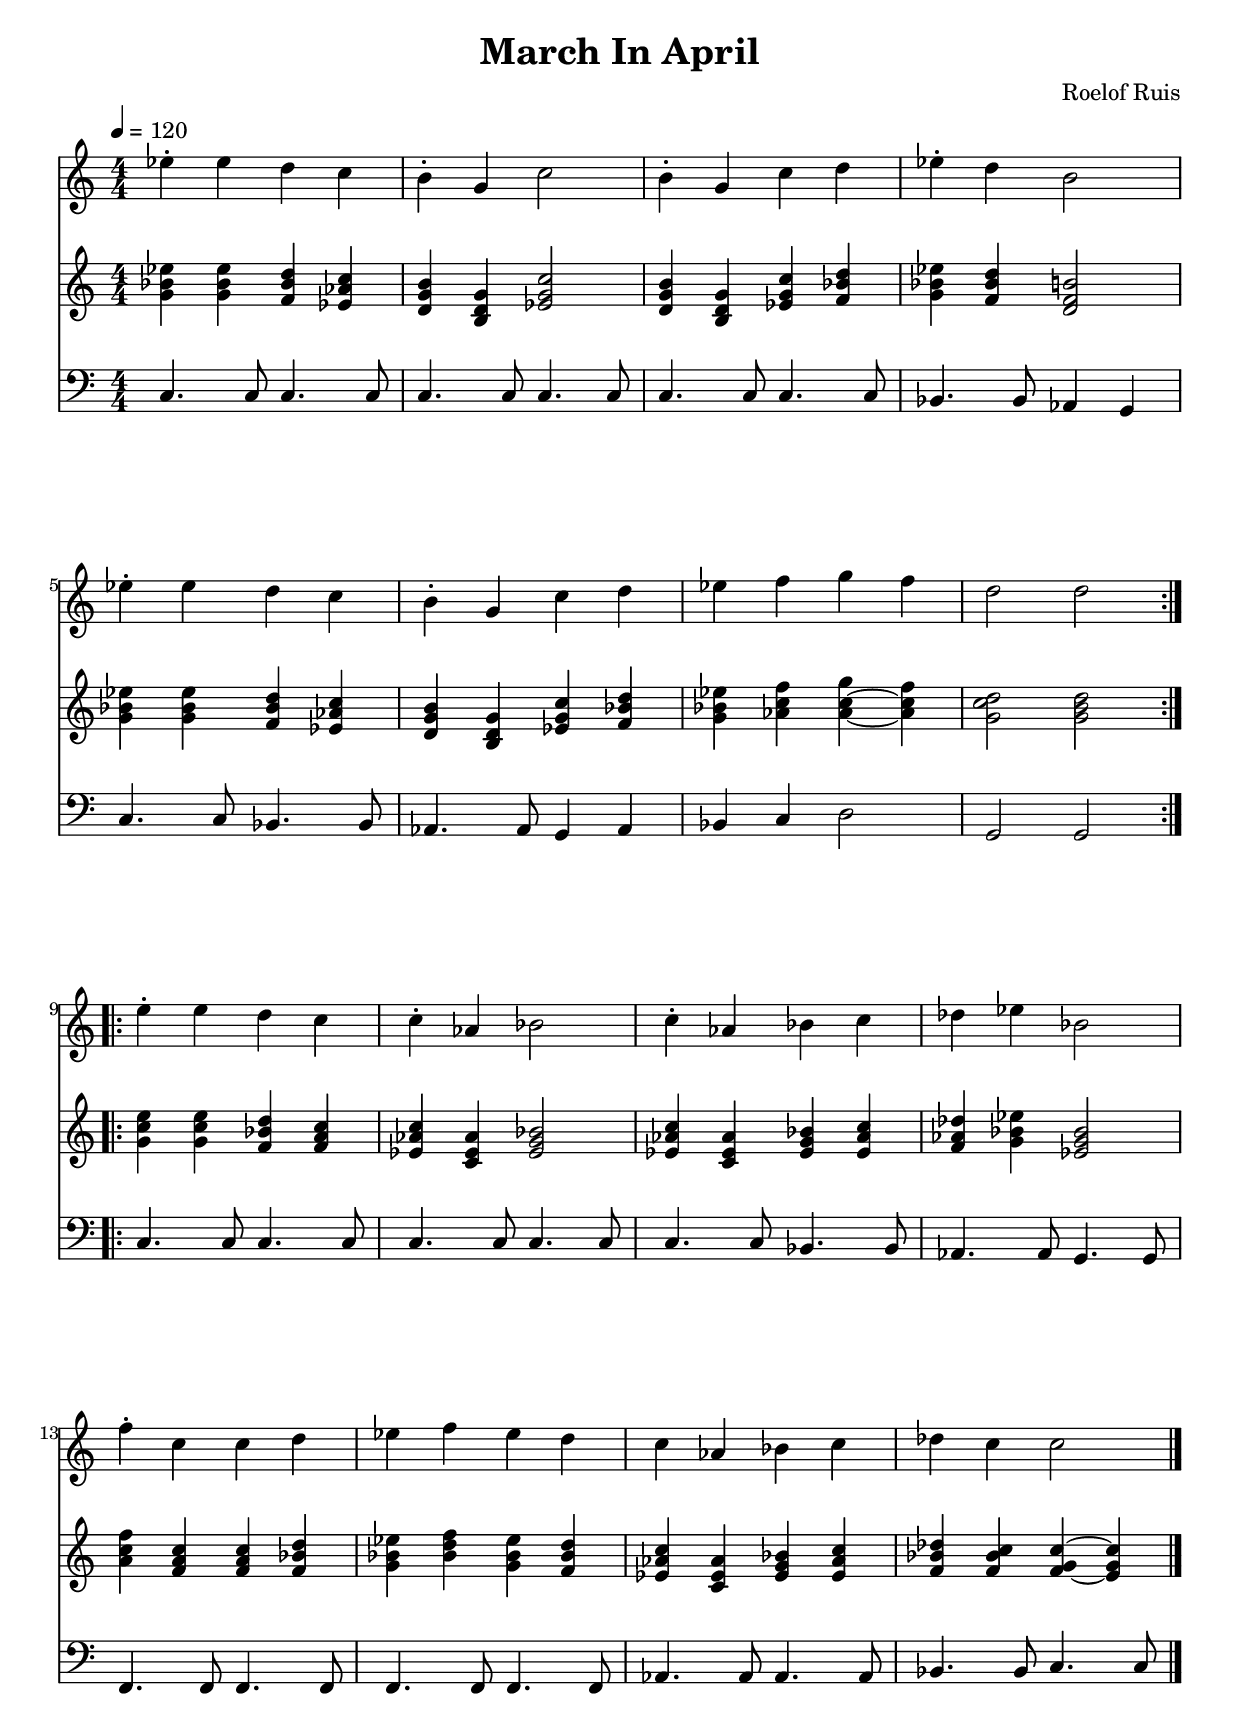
\version "2.24"

globalOptions = {
  \compressEmptyMeasures
  \numericTimeSignature
  \tempo 4=120
}

chordmusic = \chordmode {
  \set chordChanges = ##t
  
  % Chord
}

tenorSax = \relative c'' {
  \globalOptions
  \clef treble
  
  \repeat volta 2 {

    es4-. es d c |
    b-. g c2 |
    b4-. g c d |
    es4-. d b2 |
    
    es4-. es d c |
    b-. g c d |
    es4 f g f |
    d2 d2 |
    
  }
  
  \repeat volta 2 {
    
    e4-. e d c |
    c-. as bes2 |
    c4-. as bes c |
    des es bes2 |
    
    f'4-. c c d |
    es f es d |
    c as bes c |
    des c c2 |
    
  }

  \bar "|."
}

accordion = \relative c'' {
  \globalOptions
  \clef treble
  
  \repeat volta 2 {
  
    <g bes es>4 <g bes es> <f bes d> <es as c> |
    <d g b> <b d g> <es g c>2 |
    <d g b>4 <b d g> <es g c> <f bes d> |
    <g bes es> <f bes d> <d f b>2 |
  
    <g bes es>4 <g bes es> <f bes d> <es as c> |
    <d g b> <b d g> <es g c> <f bes d> |
    <g bes es> <as c f> <as~ c~ g'> <as c f> |
    <g c d>2 <g b d> |
    
  }
  
  \repeat volta 2 {

    <g c e>4 <g c e> <f bes d> <f a c> |
    <es as c> <c es as> <es g bes>2 |
    <es as c>4 <c es as> <es g bes> <es as c> |
    <f as des>4 <g bes es> <es g bes>2 |
    
    <a c f>4 <f a c> <f a c> <f bes d> |
    <g bes es>4 <bes d f> <g bes es> <f bes d> |
    <es as c> <c es as> <es g bes> <es as c> |
    <f bes des> <f bes c> <f g~ c~> <e g c> |
  
  }
  \bar "|."
}

bass = \relative c {
  \globalOptions
  \clef bass
  
  \repeat volta 2 {

    c4. c8 c4. c8 |
    c4. c8 c4. c8 |
    c4. c8 c4. c8 |
    bes4. bes8 as4 g |
    
    c4. c8 bes4. bes8 |
    as4. as8 g4 as |
    bes c d2 |
    g,2 g |

  }
  
  \repeat volta 2 {
    
    c4. c8 c4. c8 |
    c4. c8 c4. c8 |
    c4. c8 bes4. bes8 |
    as4. as8 g4. g8 |

    f4. f8 f4. f8 |
    f4. f8 f4. f8 |
    as4. as8 as4. as8 |
    bes4. bes8 c4. c8 |
    
  }

}

BookFull = \book {
  \bookOutputName "MarchInApril_Full"
  \paper {
    indent = 0.0
    ragged-last-bottom = ##f
    print-all-headers = ##t
    %max-systems-per-page = 16
  }
  
  \header {
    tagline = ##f
  }
  
  \score {
    \header {
      title = "March In April"
      composer = "Roelof Ruis"
    }
    <<
      \new ChordNames { \chordmusic }
      \new Staff = "saxophone" \tenorSax
      \new Staff = "accordion" \accordion
      \new Staff = "bass" \bass
    >>
  
    \layout {
      \context {
        \Score
        \remove Mark_engraver
        \remove Text_mark_engraver
        \remove Staff_collecting_engraver
      }
      \context {
        \Staff
        \consists Mark_engraver
        \consists Text_mark_engraver
        \consists Staff_collecting_engraver
      }
    }
  }
}

BookTenorSax = \book {
  \bookOutputName "MarchInApril_TenorSax" 
  \paper {
    indent = 0.0
    ragged-last-bottom = ##f
    print-all-headers = ##f
    max-systems-per-page = 12
  }
  
  \header {
    title = "March In April"
    composer = "Roelof Ruis"
    instrument = "Tenor Saxophone"
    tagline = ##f
  }
  
  \score {
    <<
      \new ChordNames { \transpose bes c' { \chordmusic } }
      \new Staff { \transpose bes c' \tenorSax }
    >>
  }
}

BookAccordion = \book {
  \bookOutputName "MarchInApril_Accordion" 
  \paper {
    indent = 0.0
    ragged-last-bottom = ##f
    print-all-headers = ##f
    max-systems-per-page = 12
  }
  
  \header {
    title = "March In April"
    composer = "Roelof Ruis"
    instrument = "Accordion"
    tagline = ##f
  }
  
  \score {
    <<
      \new ChordNames { \chordmusic }
      \new Staff { \accordion }
    >>
  }
}

BookBass = \book {
  \bookOutputName "MarchInApril_Bass" 
  \paper {
    indent = 0.0
    ragged-last-bottom = ##f
    print-all-headers = ##f
    max-systems-per-page = 12
  }
  
  \header {
    title = "March In April"
    composer = "Roelof Ruis"
    instrument = "Bass"
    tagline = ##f
  }
  
  \score {
    <<
      \new ChordNames { \chordmusic }
      \new Staff { \bass }
    >>
  }
}

Midi = \score {
  \bookOutputName "MarchInApril"
  <<
    \new Staff = "saxophone" {
      \set Staff.midiInstrument = "tenor sax"
      \set Staff.midiMinimumVolume = 0.6
      \set Staff.midiMaximumVolume = 0.9
      \unfoldRepeats { \transpose c c, { \tenorSax } }
    }
    \new Staff = "accordion" {
      \set Staff.midiInstrument = "reed organ"
      \set Staff.midiMinimumVolume = 0.3
      \set Staff.midiMaximumVolume = 0.6
      \unfoldRepeats { \transpose c c, { \accordion } }
    }
    \new Staff = "bass" {
      \set Staff.midiMinimumVolume = 0.4
      \set Staff.midiMaximumVolume = 0.9
      \set Staff.midiInstrument = "electric bass (finger)"
      \unfoldRepeats { \transpose c c, { \bass } }
    }
  >>
  
  \midi { }
}


\Midi
\BookFull
%\BookTenorSax
%\BookAccordion
%\BookBass